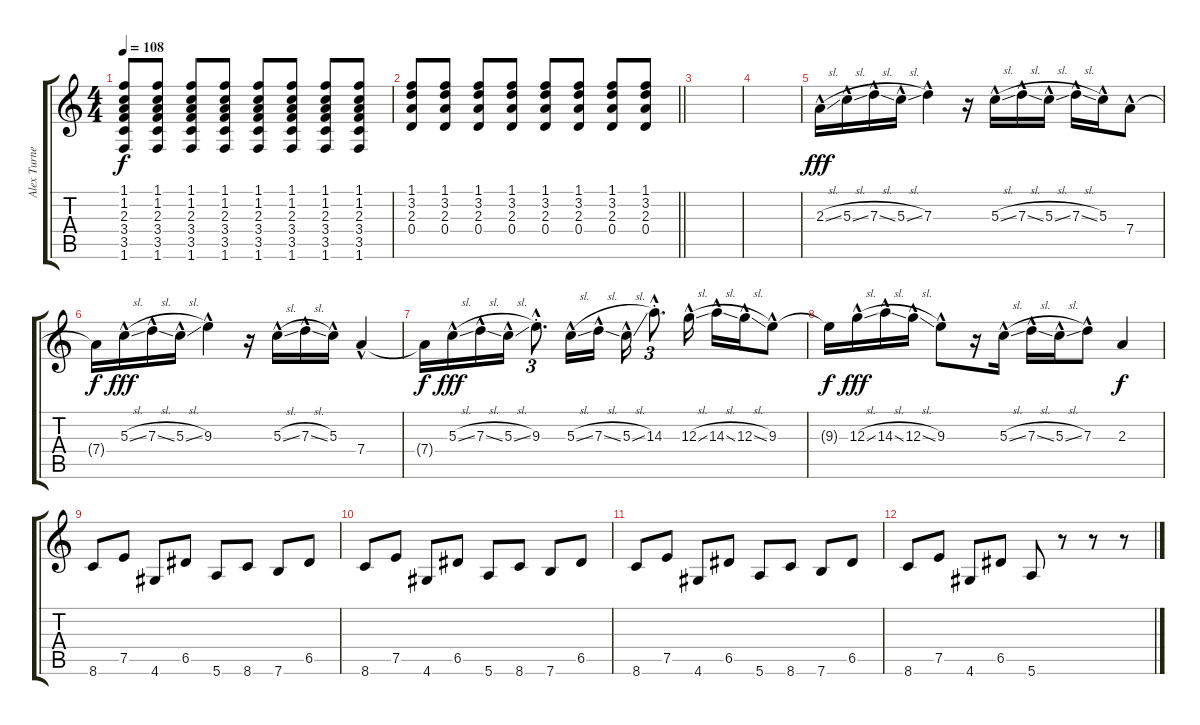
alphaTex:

\track ("Alex Turner" "Alex Turne") {instrument overdrivenguitar}
\staff {score tabs}
\tuning (E4 B3 G3 D3 A2 E2) {hide}
\ts (4 4)
\tempo 108
\clef g2
\ks c
(1.1 1.2 2.3 3.4 3.5 1.6).8{dy f} (1.1 1.2 2.3 3.4 3.5 1.6).8 (1.1 1.2 2.3 3.4 3.5 1.6).8 (1.1 1.2 2.3 3.4 3.5 1.6).8 (1.1 1.2 2.3 3.4 3.5 1.6).8 (1.1 1.2 2.3 3.4 3.5 1.6).8 (1.1 1.2 2.3 3.4 3.5 1.6).8 (1.1 1.2 2.3 3.4 3.5 1.6).8 |
\barLineRight lightlight
(1.1 3.2 2.3 0.4).8 (1.1 3.2 2.3 0.4).8 (1.1 3.2 2.3 0.4).8 (1.1 3.2 2.3 0.4).8 (1.1 3.2 2.3 0.4).8 (1.1 3.2 2.3 0.4).8 (1.1 3.2 2.3 0.4).8 (1.1 3.2 2.3 0.4).8 |
|
|
2.3{sl hac}.16{dy fff} 5.3{sl hac}.16 7.3{sl hac}.16 5.3{sl hac}.16 7.3{hac}.4 r.16 5.3{sl hac}.16 7.3{sl hac}.16 5.3{sl hac}.16 7.3{sl hac}.16 5.3{hac}.16 7.4{hac}.8 |
7.4{t}.16{dy f} 5.3{sl hac}.16{dy fff} 7.3{sl hac}.16 5.3{sl hac}.16 9.3{hac}.4 r.16 5.3{sl hac}.16 7.3{sl hac}.16 5.3{hac}.16 7.4{hac}.4 |
7.4{t}.16{dy f} 5.3{sl hac}.16{dy fff} 7.3{sl hac}.16 5.3{sl hac}.16 9.3{hac st}.8{d tu (3 2)} 5.3{sl hac}.16 7.3{sl hac}.16 5.3{sl hac}.16 14.3{hac st}.8{d tu (3 2)} 12.3{sl hac}.16 14.3{sl hac}.16 12.3{sl hac}.16 9.3{hac}.8 |
9.3{t}.16{dy f} 12.3{sl hac}.16{dy fff} 14.3{sl hac}.16 12.3{sl hac}.16 9.3{hac}.8 r.16 5.3{sl hac}.16 7.3{sl hac}.16 5.3{sl hac}.16 7.3{hac}.8 2.3.4{dy f} |
8.6.8 7.5.8 4.6.8 6.5.8 5.6.8 8.6.8 7.6.8 6.5.8 |
8.6.8 7.5.8 4.6.8 6.5.8 5.6.8 8.6.8 7.6.8 6.5.8 |
8.6.8 7.5.8 4.6.8 6.5.8 5.6.8 8.6.8 7.6.8 6.5.8 |
8.6.8 7.5.8 4.6.8 6.5.8 5.6.8 r.8 r.8 r.8
